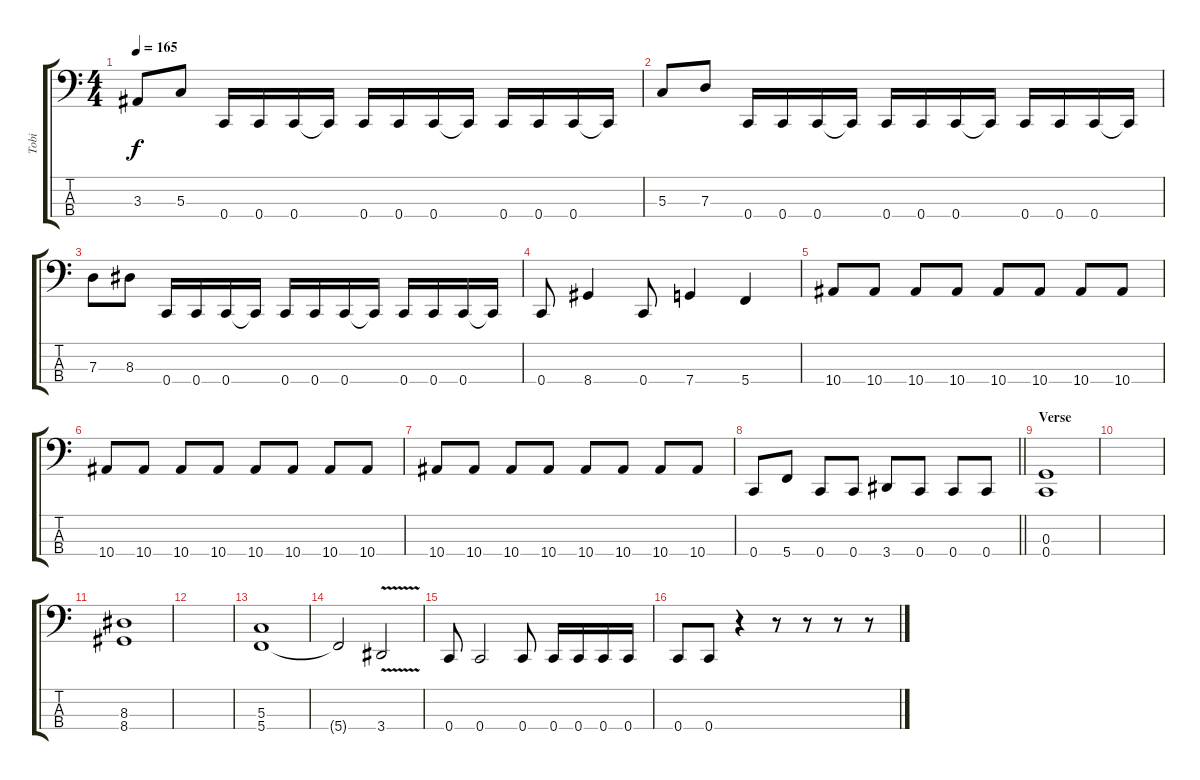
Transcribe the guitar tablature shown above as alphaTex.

\track ("Tobi" "Tobi") {instrument electricbasspick}
\staff {score tabs}
\tuning (F2 C2 G1 C1) {hide}
\ts (4 4)
\tempo 165
\clef f4
\ks c
3.3.8{dy f} 5.3.8 0.4.16 0.4.16 0.4.16 0.4{t}.16 0.4.16 0.4.16 0.4.16 0.4{t}.16 0.4.16 0.4.16 0.4.16 0.4{t}.16 |
5.3.8 7.3.8 0.4.16 0.4.16 0.4.16 0.4{t}.16 0.4.16 0.4.16 0.4.16 0.4{t}.16 0.4.16 0.4.16 0.4.16 0.4{t}.16 |
7.3.8 8.3.8 0.4.16 0.4.16 0.4.16 0.4{t}.16 0.4.16 0.4.16 0.4.16 0.4{t}.16 0.4.16 0.4.16 0.4.16 0.4{t}.16 |
0.4.8 8.4.4 0.4.8 7.4.4 5.4.4 |
10.4.8 10.4.8 10.4.8 10.4.8 10.4.8 10.4.8 10.4.8 10.4.8 |
10.4.8 10.4.8 10.4.8 10.4.8 10.4.8 10.4.8 10.4.8 10.4.8 |
10.4.8 10.4.8 10.4.8 10.4.8 10.4.8 10.4.8 10.4.8 10.4.8 |
\barLineRight lightlight
0.4.8 5.4.8 0.4.8 0.4.8 3.4.8 0.4.8 0.4.8 0.4.8 |
\section ("" "Verse")
(0.3 0.4).1 |
|
(8.3 8.4).1 |
|
(5.3 5.4).1 |
5.4{t}.2 3.4{v}.2 |
0.4.8 0.4.2 0.4.8 0.4.16 0.4.16 0.4.16 0.4.16 |
0.4.8 0.4.8 r.4 r.8 r.8 r.8 r.8
